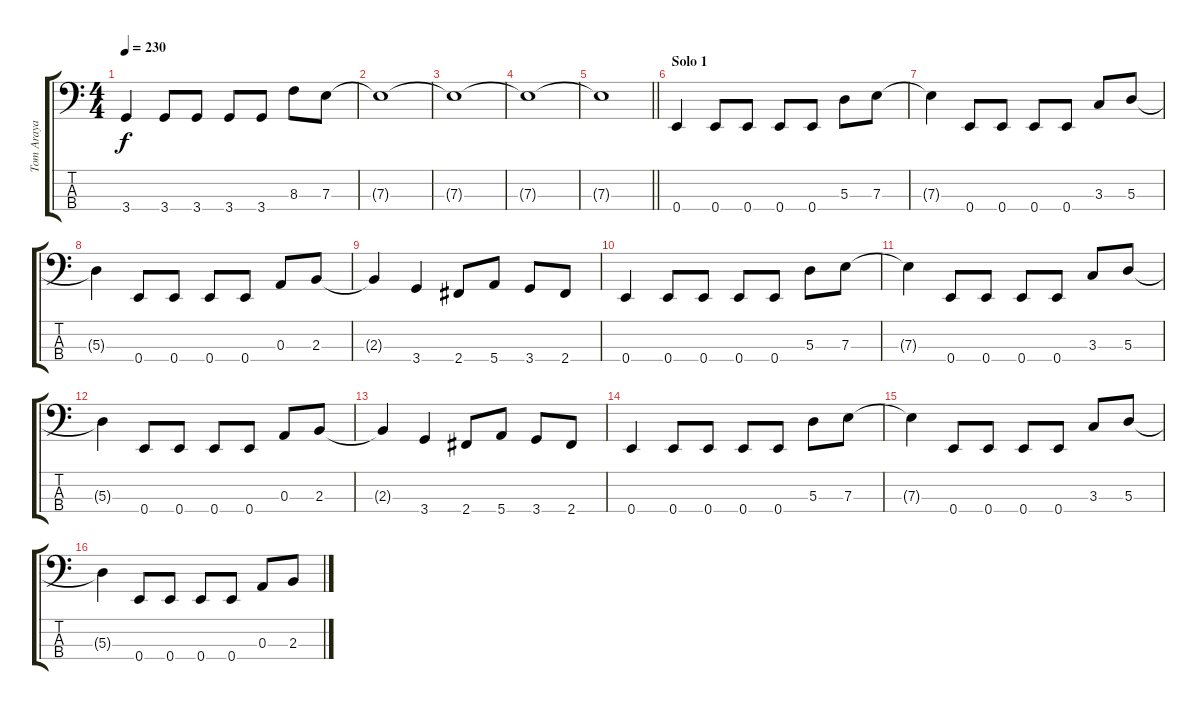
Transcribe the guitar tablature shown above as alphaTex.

\track ("Tom Araya" "Tom Araya") {instrument electricbassfinger}
\staff {score tabs}
\tuning (G2 D2 A1 E1) {hide}
\ts (4 4)
\tempo 230
\clef f4
\ks c
3.4{t}.4{dy f} 3.4.8 3.4.8 3.4.8 3.4.8 8.3.8 7.3.8 |
7.3{t}.1 |
7.3{t}.1 |
7.3{t}.1 |
\barLineRight lightlight
7.3{t}.1 |
\section ("" "Solo 1")
0.4.4 0.4.8 0.4.8 0.4.8 0.4.8 5.3.8 7.3.8 |
7.3{t}.4 0.4.8 0.4.8 0.4.8 0.4.8 3.3.8 5.3.8 |
5.3{t}.4 0.4.8 0.4.8 0.4.8 0.4.8 0.3.8 2.3.8 |
2.3{t}.4 3.4.4 2.4.8 5.4.8 3.4.8 2.4.8 |
0.4.4 0.4.8 0.4.8 0.4.8 0.4.8 5.3.8 7.3.8 |
7.3{t}.4 0.4.8 0.4.8 0.4.8 0.4.8 3.3.8 5.3.8 |
5.3{t}.4 0.4.8 0.4.8 0.4.8 0.4.8 0.3.8 2.3.8 |
2.3{t}.4 3.4.4 2.4.8 5.4.8 3.4.8 2.4.8 |
0.4.4 0.4.8 0.4.8 0.4.8 0.4.8 5.3.8 7.3.8 |
7.3{t}.4 0.4.8 0.4.8 0.4.8 0.4.8 3.3.8 5.3.8 |
5.3{t}.4 0.4.8 0.4.8 0.4.8 0.4.8 0.3.8 2.3.8
